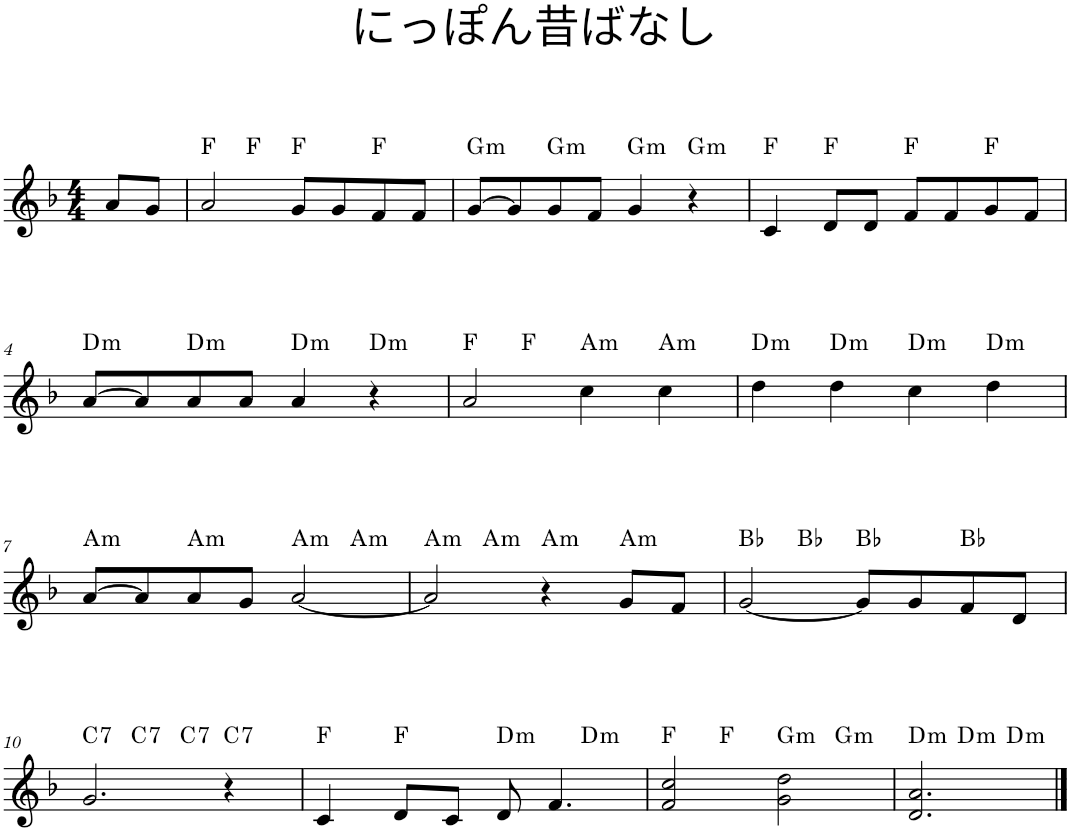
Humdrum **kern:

**kern	**harte
*part1	*part1
*staff1	*
*I"Piano	*
*I'Pno.	*
*clefG2	*
*k[b-]	*
*M4/4	*
=	=
8a/L	.
8g/J	.
=1	=1
*^	*
2a/	4ryy	F:maj
.	2.ryy	F:maj
8g/L	.	F:maj
8g/	.	.
8f/	.	F:maj
8f/J	.	.
=2	=2	=2
!	!	!LO:H:kt=m
*v	*v	*
[>8g/L	G:min
8g/]	.
!	!LO:H:kt=m
8g/	G:min
8f/J	.
!	!LO:H:kt=m
4g/	G:min
!	!LO:H:kt=m
4r	G:min
=3	=3
4c/	F:maj
8d/L	F:maj
8d/J	.
8f/L	F:maj
8f/	.
8g/	F:maj
8f/J	.
!!LO:LB:g=z
=4	=4
!	!LO:H:kt=m
[>8a/L	D:min
8a/]	.
!	!LO:H:kt=m
8a/	D:min
8a/J	.
!	!LO:H:kt=m
4a/	D:min
!	!LO:H:kt=m
4r	D:min
=5	=5
*^	*
2a/	4ryy	F:maj
.	2.ryy	F:maj
!	!	!LO:H:kt=m
4cc\	.	A:min
!	!	!LO:H:kt=m
4cc\	.	A:min
=6	=6	=6
!	!	!LO:H:kt=m
*v	*v	*
4dd\	D:min
!	!LO:H:kt=m
4dd\	D:min
!	!LO:H:kt=m
4cc\	D:min
!	!LO:H:kt=m
4dd\	D:min
!!LO:LB:g=z
=7	=7
!	!LO:H:kt=m
*^	*
[>8a/L	2.ryy	A:min
8a/]	.	.
!	!	!LO:H:kt=m
8a/	.	A:min
8g/J	.	.
!	!	!LO:H:kt=m
[<2a/	.	A:min
!	!	!LO:H:kt=m
.	4ryy	A:min
=8	=8	=8
!	!	!LO:H:kt=m
2a/]	4ryy	A:min
!	!	!LO:H:kt=m
.	2.ryy	A:min
!	!	!LO:H:kt=m
4r	.	A:min
!	!	!LO:H:kt=m
8g/L	.	A:min
8f/J	.	.
=9	=9	=9
[<2g/	4ryy	Bb:maj
.	2.ryy	Bb:maj
8g/L]	.	Bb:maj
8g/	.	.
8f/	.	Bb:maj
8d/J	.	.
!!LO:LB:g=z	!!
=10	=10	=10
!	!	!LO:H:kt=7
*	*^	*
2.g/	4ryy	2ryy	C:7
!	!	!	!LO:H:kt=7
.	2.ryy	.	C:7
!	!	!	!LO:H:kt=7
.	.	2ryy	C:7
!	!	!	!LO:H:kt=7
4r	.	.	C:7
*	*v	*v	*
=11	=11	=11
4c/	2.ryy	F:maj
8d/L	.	F:maj
8c/J	.	.
!	!	!LO:H:kt=m
8d/	.	D:min
4.f/	.	.
!	!	!LO:H:kt=m
.	4ryy	D:min
=12	=12	=12
*	*^	*
2f/ 2cc/	4ryy	2.ryy	F:maj
.	2.ryy	.	F:maj
!	!	!	!LO:H:kt=m
2g\ 2dd\	.	.	G:min
!	!	!	!LO:H:kt=m
.	.	4ryy	G:min
=13	=13	=13	=13
!	!	!	!LO:H:kt=m
2.d/ 2.a/	4ryy	2ryy	D:min
!	!	!	!LO:H:kt=m
.	2ryy	.	D:min
!	!	!	!LO:H:kt=m
.	.	4ryy	D:min
*v	*v	*v	*
==	==
*-	*-
